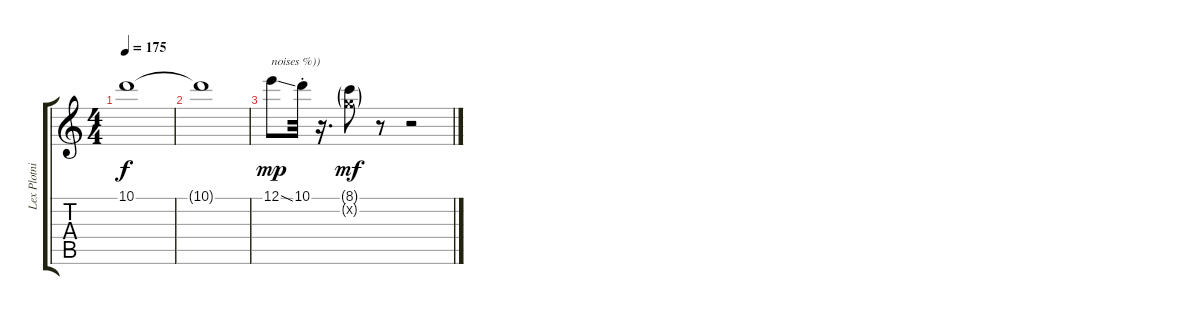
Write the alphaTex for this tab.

\track ("Lex Plotnikoff" "Lex Plotni") {instrument distortionguitar}
\staff {score tabs}
\tuning (E4 B3 G3 D3 A2 E2) {hide}
\ts (4 4)
\tempo 175
\clef g2
\ks c
10.1.1{dy f} |
10.1{t}.1 |
12.1{ss}.8{txt "noises %))" dy mp} 10.1{st}.32 r.16{d} (8.1{g} 8.2{g x}).8{dy mf} r.8 r.2
